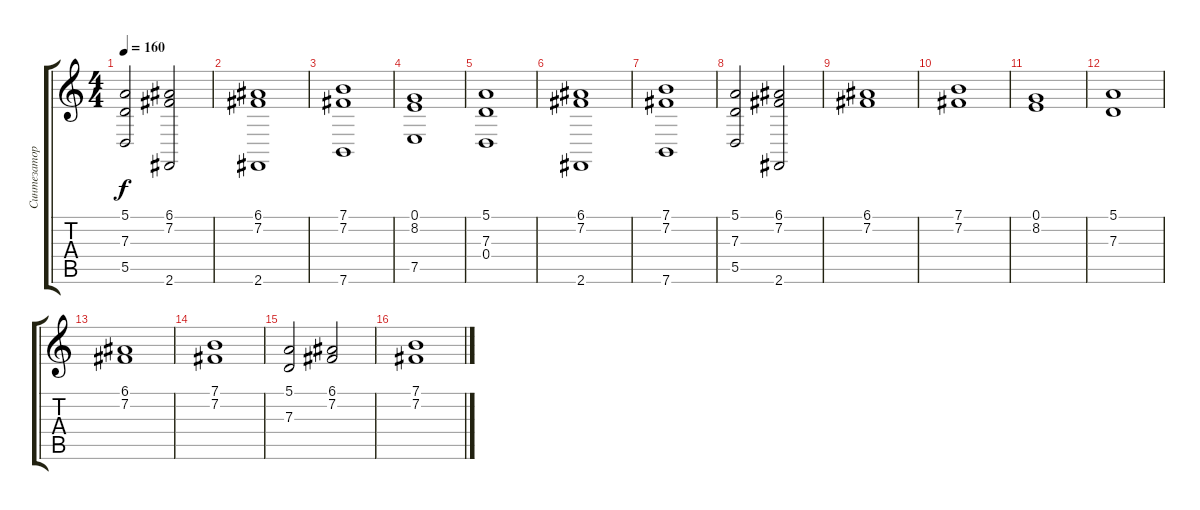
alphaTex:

\track ("Синтезатор (1)" "Синтезатор") {instrument stringensemble2}
\staff {score tabs}
\tuning (E4 B3 G3 D3 A2 E2) {hide}
\ts (4 4)
\tempo 160
\clef g2
\ks c
(5.1 7.3 5.5).2{dy f} (6.1 7.2 2.6).2 |
(6.1 7.2 2.6).1 |
(7.1 7.2 7.6).1 |
(0.1 8.2 7.5).1 |
(5.1 7.3 0.4).1 |
(6.1 7.2 2.6).1 |
(7.1 7.2 7.6).1 |
(5.1 7.3 5.5).2 (6.1 7.2 2.6).2 |
(6.1 7.2).1 |
(7.1 7.2).1 |
(0.1 8.2).1 |
(5.1 7.3).1 |
(6.1 7.2).1 |
(7.1 7.2).1 |
(5.1 7.3).2 (6.1 7.2).2 |
(7.1 7.2).1
